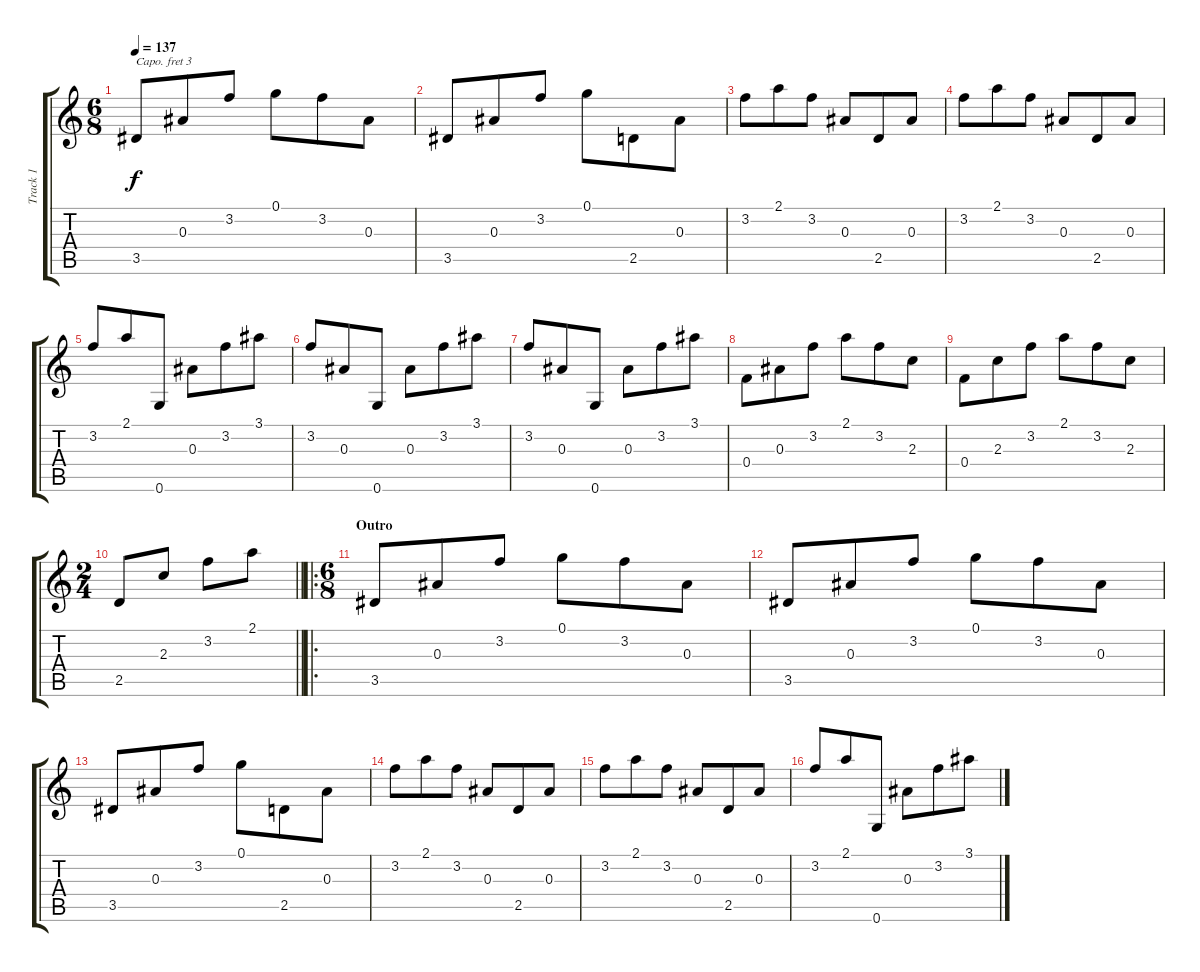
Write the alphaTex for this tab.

\track ("Track 1" "Track 1") {instrument acousticguitarsteel}
\staff {score tabs}
\capo 3
\tuning (E4 B3 G3 D3 A2 E2) {hide}
\ts (6 8)
\tempo 137
\clef g2
\ks c
3.5.8{dy f} 0.3.8 3.2.8 0.1.8 3.2.8 0.3.8 |
3.5.8 0.3.8 3.2.8 0.1.8 2.5.8 0.3.8 |
3.2.8 2.1.8 3.2.8 0.3.8 2.5.8 0.3.8 |
3.2.8 2.1.8 3.2.8 0.3.8 2.5.8 0.3.8 |
3.2.8 2.1.8 0.6.8 0.3.8 3.2.8 3.1.8 |
3.2.8 0.3.8 0.6.8 0.3.8 3.2.8 3.1.8 |
3.2.8 0.3.8 0.6.8 0.3.8 3.2.8 3.1.8 |
0.4.8 0.3.8 3.2.8 2.1.8 3.2.8 2.3.8 |
0.4.8 2.3.8 3.2.8 2.1.8 3.2.8 2.3.8 |
\ts (2 4)
\barLineRight lightlight
2.5.8 2.3.8 3.2.8 2.1.8 |
\ro
\ts (6 8)
\section ("" "Outro")
3.5.8 0.3.8 3.2.8 0.1.8 3.2.8 0.3.8 |
3.5.8 0.3.8 3.2.8 0.1.8 3.2.8 0.3.8 |
3.5.8 0.3.8 3.2.8 0.1.8 2.5.8 0.3.8 |
3.2.8 2.1.8 3.2.8 0.3.8 2.5.8 0.3.8 |
3.2.8 2.1.8 3.2.8 0.3.8 2.5.8 0.3.8 |
3.2.8 2.1.8 0.6.8 0.3.8 3.2.8 3.1.8
